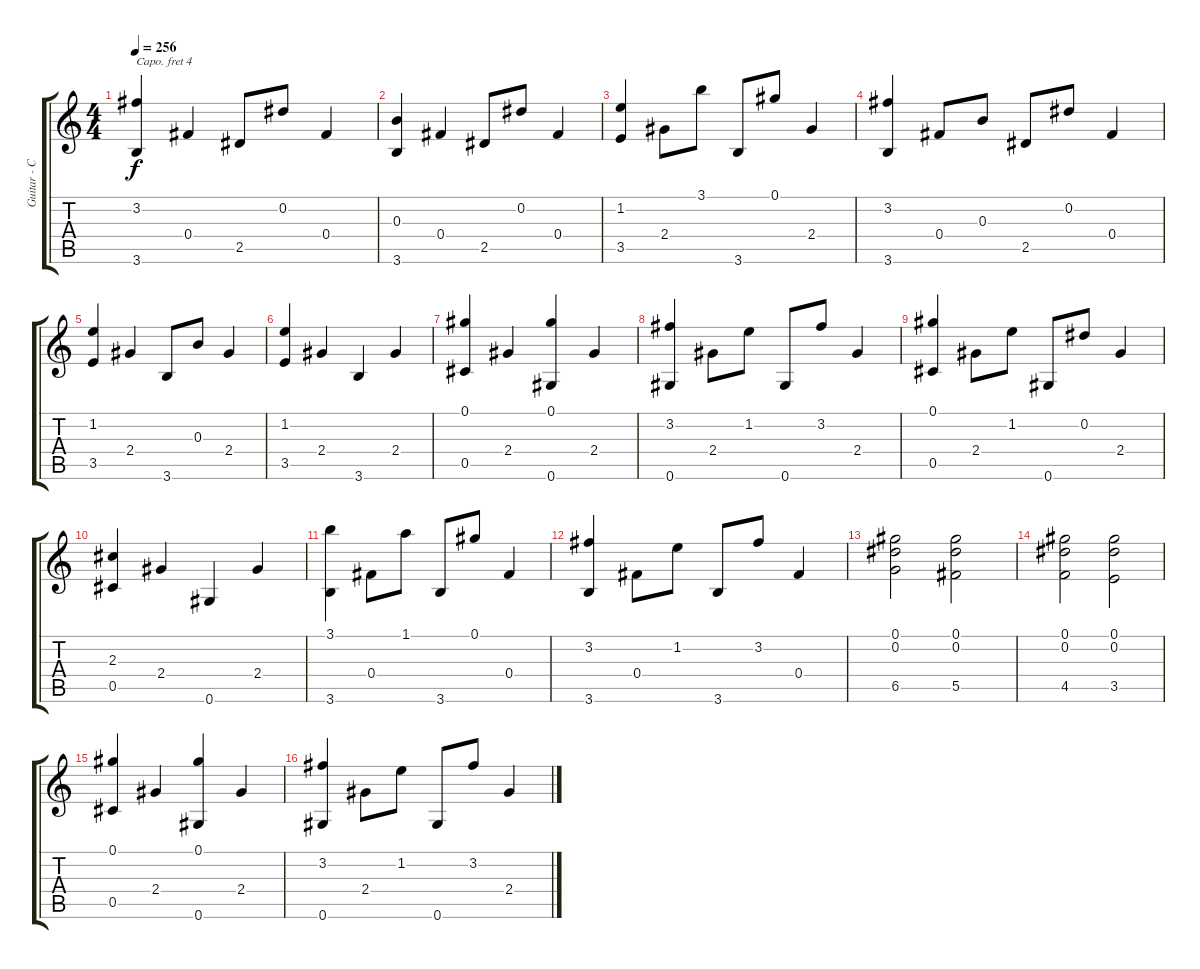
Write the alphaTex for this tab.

\track ("Guitar - Capo up 4 fret" "Guitar - C") {instrument acousticguitarsteel}
\staff {score tabs}
\capo 4
\tuning (E4 B3 G3 D3 A2 E2) {hide}
\ts (4 4)
\tempo 256
\clef g2
\ks c
(3.2 3.6).4{dy f} 0.4.4 2.5.8 0.2.8 0.4.4 |
(0.3 3.6).4 0.4.4 2.5.8 0.2.8 0.4.4 |
(1.2 3.5).4 2.4.8 3.1.8 3.6.8 0.1.8 2.4.4 |
(3.2 3.6).4 0.4.8 0.3.8 2.5.8 0.2.8 0.4.4 |
(1.2 3.5).4 2.4.4 3.6.8 0.3.8 2.4.4 |
(1.2 3.5).4 2.4.4 3.6.4 2.4.4 |
(0.1 0.5).4 2.4.4 (0.1 0.6).4 2.4.4 |
(3.2 0.6).4 2.4.8 1.2.8 0.6.8 3.2.8 2.4.4 |
(0.1 0.5).4 2.4.8 1.2.8 0.6.8 0.2.8 2.4.4 |
(2.3 0.5).4 2.4.4 0.6.4 2.4.4 |
(3.1 3.6).4 0.4.8 1.1.8 3.6.8 0.1.8 0.4.4 |
(3.2 3.6).4 0.4.8 1.2.8 3.6.8 3.2.8 0.4.4 |
(0.1 0.2 6.5).2 (0.1 0.2 5.5).2 |
(0.1 0.2 4.5).2 (0.1 0.2 3.5).2 |
(0.1 0.5).4 2.4.4 (0.1 0.6).4 2.4.4 |
(3.2 0.6).4 2.4.8 1.2.8 0.6.8 3.2.8 2.4.4
